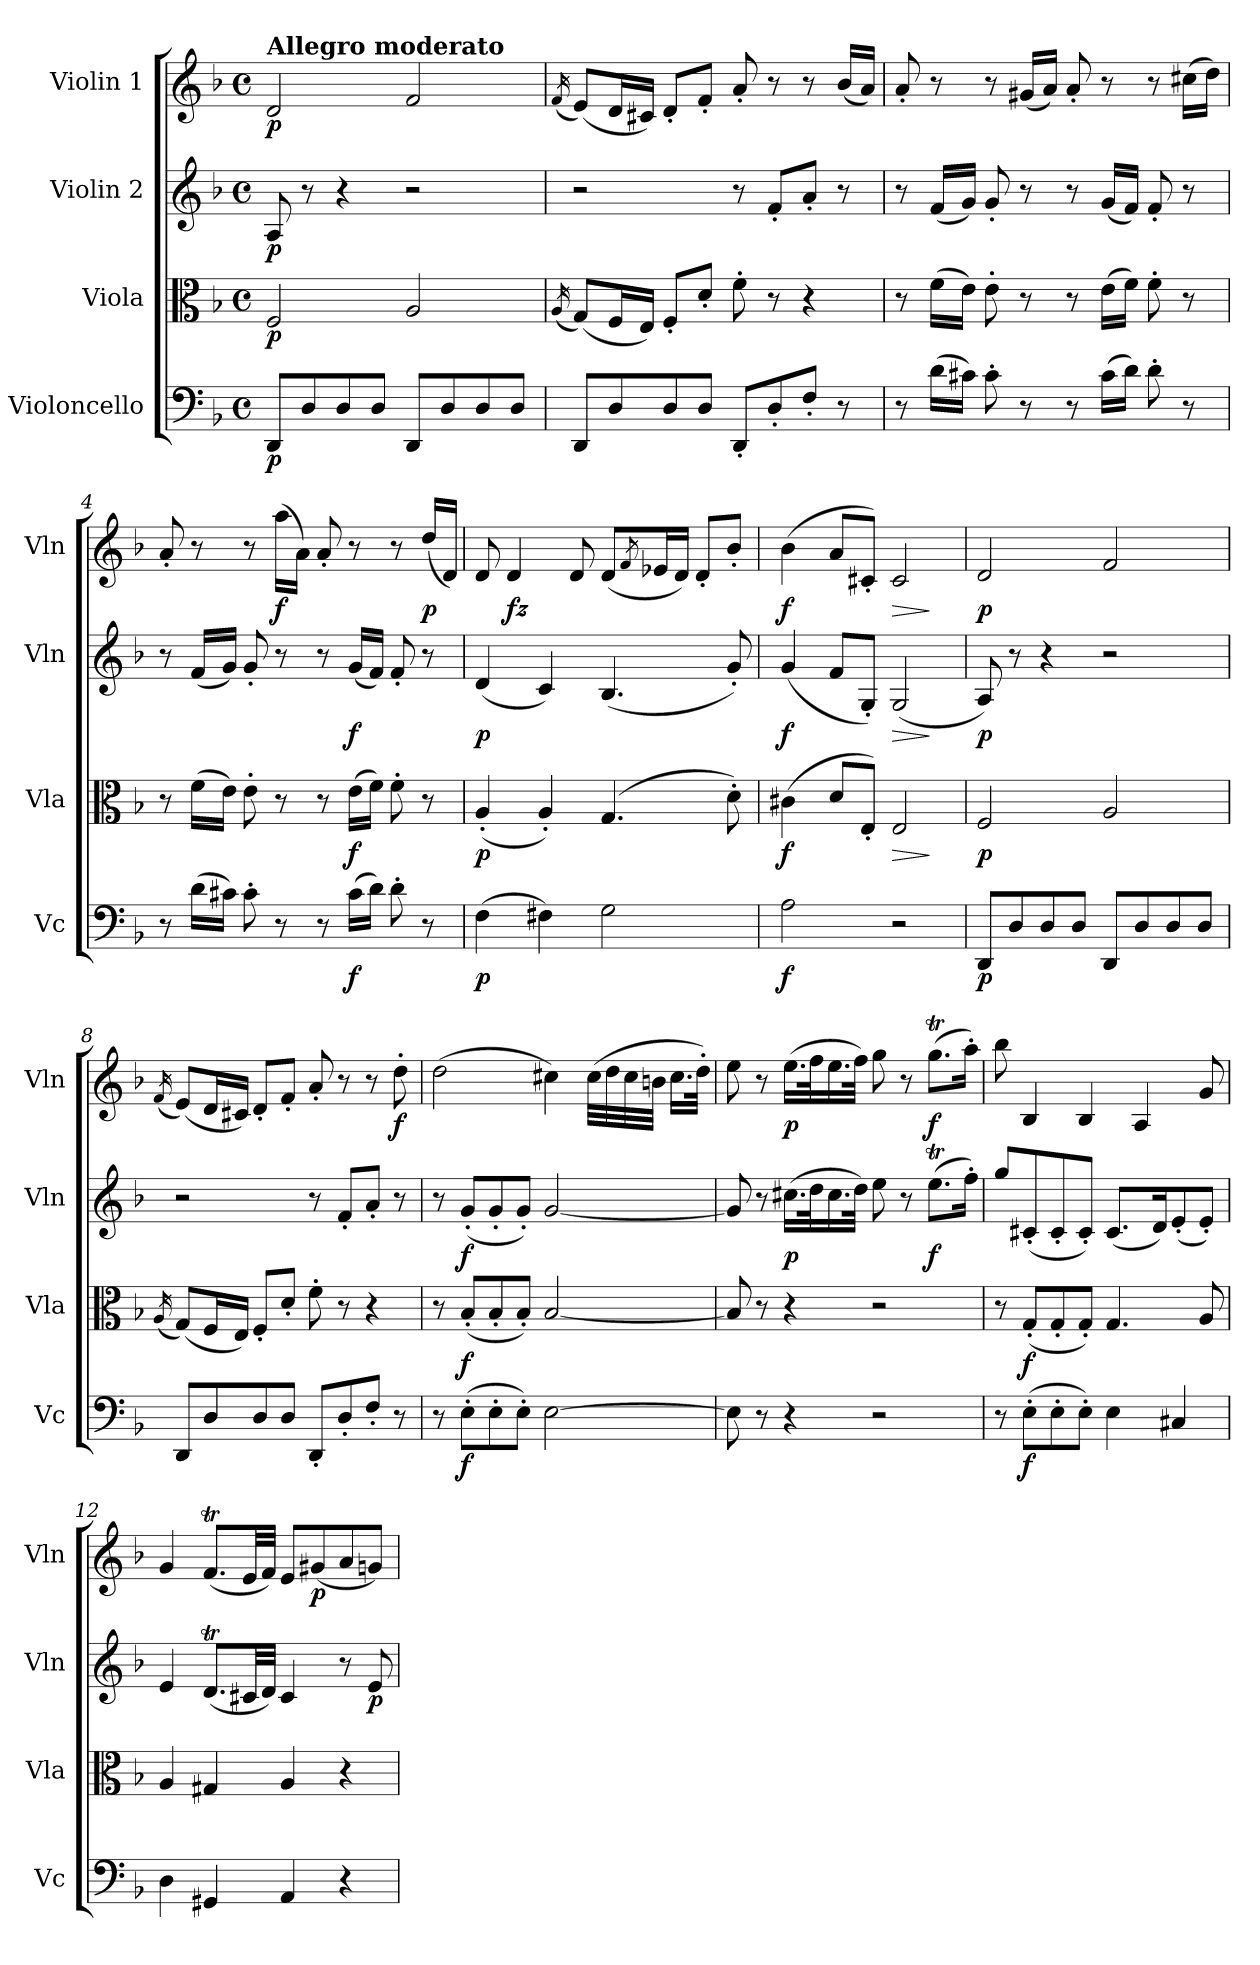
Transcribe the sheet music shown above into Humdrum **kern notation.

**kern	**dynam	**kern	**dynam	**kern	**dynam	**kern	**dynam
*part4	*part4	*part3	*part3	*part2	*part2	*part1	*part1
*staff4	*staff4	*staff3	*staff3	*staff2	*staff2	*staff1	*staff1
*I"Violoncello	*	*I"Viola	*	*I"Violin 2	*	*I"Violin 1	*
*I'Vc	*	*I'Vla	*	*I'Vln	*	*I'Vln	*
*clefF4	*	*clefC3	*	*clefG2	*	*clefG2	*
*k[b-]	*	*k[b-]	*	*k[b-]	*	*k[b-]	*
*M4/4	*	*M4/4	*	*M4/4	*	*M4/4	*
*met(c)	*	*met(c)	*	*met(c)	*	*met(c)	*
=1	=1	=1	=1	=1	=1	=1	=1
!	!	!	!	!	!	!LO:TX:a:B:t=Allegro moderato	!
!	!LO:DY:b	!	!LO:DY:b	!	!LO:DY:b	!	!LO:DY:b
8DD/L	p	2F/	p	8A/	p	2d/	p
8D/	.	.	.	8r	.	.	.
8D/	.	.	.	4r	.	.	.
8D/J	.	.	.	.	.	.	.
8DD/L	.	2A/	.	2r	.	2f/	.
8D/	.	.	.	.	.	.	.
8D/	.	.	.	.	.	.	.
8D/J	.	.	.	.	.	.	.
=2	=2	=2	=2	=2	=2	=2	=2
.	.	(<16qA/	.	.	.	(<16qf/	.
8DD/L	.	(<8G/L)	.	2r	.	(<8e/L)	.
8D/	.	16F/L	.	.	.	16d/L	.
.	.	16E/JJ)	.	.	.	16c#X/JJ)	.
8D/	.	8F'/L	.	.	.	8d'/L	.
8D/J	.	8d'/J	.	.	.	8f'/J	.
8DD'/L	.	8f'\	.	8r	.	8a'/	.
8D'/	.	8r	.	8f'/L	.	8r	.
8F'/J	.	4r	.	8a'/J	.	8r	.
8r	.	.	.	8r	.	(<16b-/LL	.
.	.	.	.	.	.	16a/JJ)	.
!!LO:LB:g=z
=3	=3	=3	=3	=3	=3	=3	=3
8r	.	8r	.	8r	.	8a'/	.
(>16d\LL	.	(>16f\LL	.	(<16f/LL	.	8r	.
16c#X\JJ)	.	16e\JJ)	.	16g/JJ)	.	.	.
8c#'\	.	8e'\	.	8g'/	.	8r	.
8r	.	8r	.	8r	.	(<16g#X/LL	.
.	.	.	.	.	.	16a/JJ)	.
8r	.	8r	.	8r	.	8a'/	.
(>16c#\LL	.	(>16e\LL	.	(<16g/LL	.	8r	.
16d\JJ)	.	16f\JJ)	.	16f/JJ)	.	.	.
8d'\	.	8f'\	.	8f'/	.	8r	.
8r	.	8r	.	8r	.	(>16cc#X\LL	.
.	.	.	.	.	.	16dd\JJ)	.
=4	=4	=4	=4	=4	=4	=4	=4
8r	.	8r	.	8r	.	8a'/	.
(>16d\LL	.	(>16f\LL	.	(<16f/LL	.	8r	.
16c#X\JJ)	.	16e\JJ)	.	16g/JJ)	.	.	.
8c#'\	.	8e'\	.	8g'/	.	8r	.
!	!	!	!	!	!	!	!LO:DY:b
8r	.	8r	.	8r	.	(>16aa\LL	f
.	.	.	.	.	.	16a\JJ)	.
8r	.	8r	.	8r	.	8a'/	.
!	!LO:DY:b	!	!LO:DY:b	!	!LO:DY:b	!	!
(>16c#\LL	f	(>16e\LL	f	(<16g/LL	f	8r	.
16d\JJ)	.	16f\JJ)	.	16f/JJ)	.	.	.
8d'\	.	8f'\	.	8f'/	.	8r	.
!	!	!	!	!	!	!	!LO:DY:b
8r	.	8r	.	8r	.	(<16dd/LL	p
.	.	.	.	.	.	16d/JJ)	.
!!LO:LB:g=z
=5	=5	=5	=5	=5	=5	=5	=5
!	!LO:DY:b	!	!LO:DY:b	!	!LO:DY:b	!	!
(>4F\	p	(<4A'/	p	(<4d/	p	8d/	.
!	!	!	!	!	!	!	!LO:DY:b
.	.	.	.	.	.	4d/	fz
4F#X\)	.	4A'/)	.	4c/)	.	.	.
.	.	.	.	.	.	8d/	.
2G\	.	(>4.G/	.	(<4.B-/	.	(<8d/L	.
.	.	.	.	.	.	8qf/	.
.	.	.	.	.	.	16e-X/L	.
.	.	.	.	.	.	16d/JJ)	.
.	.	.	.	.	.	8d'/L	.
.	.	8d'\)	.	8g'/)	.	8b-'/J	.
=6	=6	=6	=6	=6	=6	=6	=6
!	!LO:DY:b	!	!LO:DY:b	!	!LO:DY:b	!	!LO:DY:b
2A\	f	(>4c#X\	f	(<4g/	f	(>4b-\	f
.	.	8d/L	.	8f/L	.	8a/L	.
.	.	8E'/J)	.	8G'/J)	.	8c#X'/J)	.
!	!	!	!LO:HP:b	!	!LO:HP:b	!	!LO:HP:b
2r	.	2E/	>	(<2G/	>	2c#/	>
.	.	.	]	.	]	.	]
=7	=7	=7	=7	=7	=7	=7	=7
!	!LO:DY:b	!	!LO:DY:b	!	!LO:DY:b	!	!LO:DY:b
8DD/L	p	2F/	p	8A/)	p	2d/	p
8D/	.	.	.	8r	.	.	.
8D/	.	.	.	4r	.	.	.
8D/J	.	.	.	.	.	.	.
8DD/L	.	2A/	.	2r	.	2f/	.
8D/	.	.	.	.	.	.	.
8D/	.	.	.	.	.	.	.
8D/J	.	.	.	.	.	.	.
!!LO:LB:g=z
=8	=8	=8	=8	=8	=8	=8	=8
.	.	(<16qA/	.	.	.	(<16qf/	.
8DD/L	.	(<8G/L)	.	2r	.	(<8e/L)	.
8D/	.	16F/L	.	.	.	16d/L	.
.	.	16E/JJ)	.	.	.	16c#X/JJ)	.
8D/	.	8F'/L	.	.	.	8d'/L	.
8D/J	.	8d'/J	.	.	.	8f'/J	.
8DD'/L	.	8f'\	.	8r	.	8a'/	.
8D'/	.	8r	.	8f'/L	.	8r	.
8F'/J	.	4r	.	8a'/J	.	8r	.
!	!	!	!	!	!	!	!LO:DY:b
8r	.	.	.	8r	.	8dd'\	f
=9	=9	=9	=9	=9	=9	=9	=9
8r	.	8r	.	8r	.	(>2dd\	.
!	!LO:DY:b	!	!LO:DY:b	!	!LO:DY:b	!	!
(>8E'\L	f	(<8B-'/L	f	(<8g'/L	f	.	.
8E'\	.	8B-'/	.	8g'/	.	.	.
8E'\J)	.	8B-'/J)	.	8g'/J)	.	.	.
[2E\	.	[2B-/	.	[2g/	.	4cc#X\)	.
.	.	.	.	.	.	(>32cc#\LLL	.
.	.	.	.	.	.	32dd\	.
.	.	.	.	.	.	32cc#\	.
.	.	.	.	.	.	32bn\JJJ	.
.	.	.	.	.	.	16.cc#\LL	.
.	.	.	.	.	.	32dd'\JJk)	.
!!LO:PB:g=z
=10	=10	=10	=10	=10	=10	=10	=10
8E\]	.	8B-/]	.	8g/]	.	8ee\	.
8r	.	8r	.	8r	.	8r	.
!	!	!	!	!	!LO:DY:b	!	!LO:DY:b
4r	.	4r	.	(>16.cc#X\LL	p	(>16.ee\LL	p
.	.	.	.	32dd\K	.	32ff\K	.
.	.	.	.	16.cc#\	.	16.ee\	.
.	.	.	.	32dd\JJk)	.	32ff\JJk)	.
2r	.	2r	.	8ee\	.	8gg\	.
.	.	.	.	8r	.	8r	.
!	!	!	!	!	!LO:DY:b	!	!LO:DY:b
.	.	.	.	(>8.eet\L	f	(>8.ggT\L	f
.	.	.	.	16ff'\Jk)	.	16aa'\Jk)	.
=11	=11	=11	=11	=11	=11	=11	=11
8r	.	8r	.	8gg/L	.	8bb-\	.
!	!LO:DY:b	!	!LO:DY:b	!	!	!	!
(>8E'\L	f	(<8G'/L	f	(<8c#X'/	.	4B-/	.
8E'\	.	8G'/	.	8c#'/	.	.	.
8E'\J)	.	8G'/J)	.	8c#'/J)	.	4B-/	.
4E\	.	4.G/	.	(<8.c#/L	.	.	.
.	.	.	.	.	.	4A/	.
.	.	.	.	16d/K)	.	.	.
4C#X/	.	.	.	(<8e'/	.	.	.
.	.	8A/	.	8e'/J)	.	8g/	.
=12	=12	=12	=12	=12	=12	=12	=12
4D\	.	4A/	.	4e/	.	4g/	.
4GG#X/	.	4G#X/	.	(<8.dT/L	.	(<8.fT/L	.
.	.	.	.	32c#X/LL	.	32e/LL	.
.	.	.	.	32d/JJJ)	.	32f/JJJ)	.
4AA/	.	4A/	.	4c#/	.	8e/L	.
!	!	!	!	!	!	!	!LO:DY:b
.	.	.	.	.	.	(<8g#X/	p
4r	.	4r	.	8r	.	8a/	.
!	!	!	!	!	!LO:DY:b	!	!
.	.	.	.	8e/	p	8gn/J)	.
=	=	=	=	=	=	=	=
*-	*-	*-	*-	*-	*-	*-	*-
